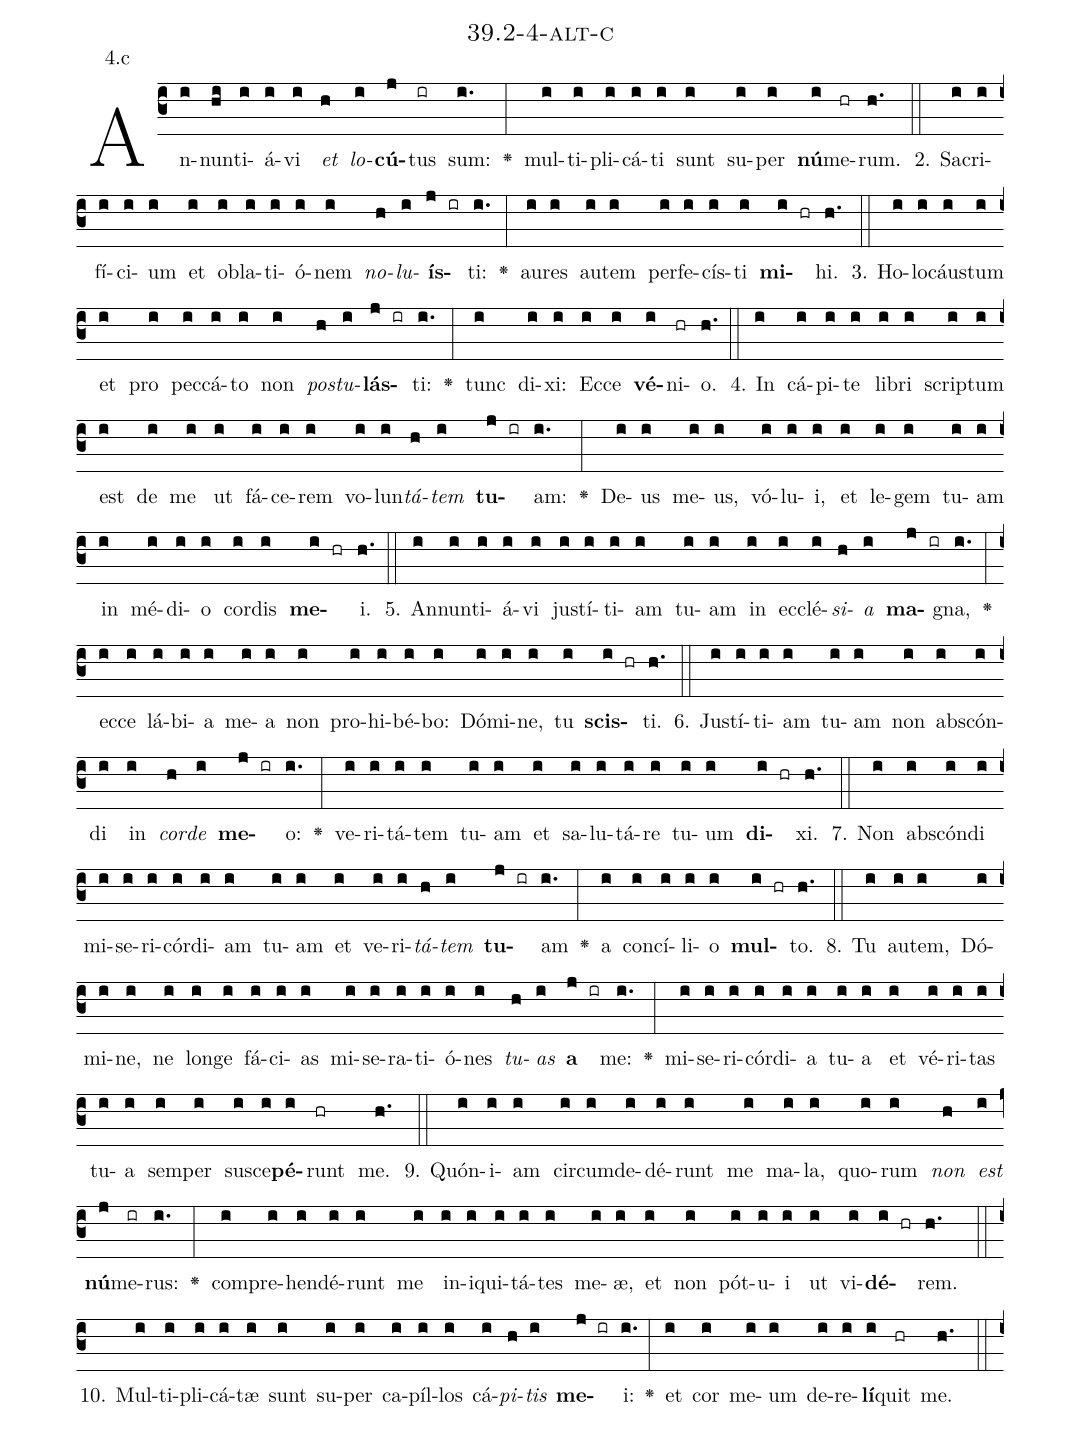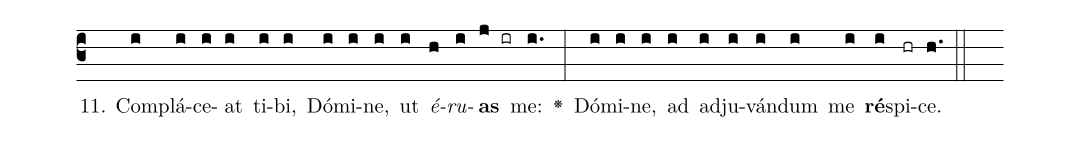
name: 39.2-4-alt-c;
annotation: 4.c;
%%
(c3)An(i)nun(hi)ti(i)á(i)vi(i) <i>et</i>(h) <i>lo</i>(i)<b>cú</b>(j)tus(ir) sum:(i.) <v>\greheightstar</v>(:) mul(i)ti(i)pli(i)cá(i)ti(i) sunt(i) su(i)per(i) <b>nú</b>(i)me(hr)rum.(h.) (::)
2. Sa(i)cri(i)fí(i)ci(i)um(i) et(i) ob(i)la(i)ti(i)ó(i)nem(i) <i>no</i>(h)<i>lu</i>(i)<b>ís</b>(j ir)ti:(i.) <v>\greheightstar</v>(:) au(i)res(i) au(i)tem(i) per(i)fe(i)cís(i)ti(i) <b>mi</b>(i hr)hi.(h.) (::)
3. Ho(i)lo(i)cáus(i)tum(i) et(i) pro(i) pec(i)cá(i)to(i) non(i) <i>pos</i>(h)<i>tu</i>(i)<b>lás</b>(j ir)ti:(i.) <v>\greheightstar</v>(:) tunc(i) di(i)xi:(i) Ec(i)ce(i) <b>vé</b>(i)ni(hr)o.(h.) (::)
4. In(i) cá(i)pi(i)te(i) li(i)bri(i) scrip(i)tum(i) est(i) de(i) me(i) ut(i) fá(i)ce(i)rem(i) vo(i)lun(i)<i>tá</i>(h)<i>tem</i>(i) <b>tu</b>(j ir)am:(i.) <v>\greheightstar</v>(:) De(i)us(i) me(i)us,(i) vó(i)lu(i)i,(i) et(i) le(i)gem(i) tu(i)am(i) in(i) mé(i)di(i)o(i) cor(i)dis(i) <b>me</b>(i hr)i.(h.) (::)
5. An(i)nun(i)ti(i)á(i)vi(i) jus(i)tí(i)ti(i)am(i) tu(i)am(i) in(i) ec(i)clé(i)<i>si</i>(h)<i>a</i>(i) <b>ma</b>(j ir)gna,(i.) <v>\greheightstar</v>(:) ec(i)ce(i) lá(i)bi(i)a(i) me(i)a(i) non(i) pro(i)hi(i)bé(i)bo:(i) Dó(i)mi(i)ne,(i) tu(i) <b>scis</b>(i hr)ti.(h.) (::)
6. Jus(i)tí(i)ti(i)am(i) tu(i)am(i) non(i) abs(i)cón(i)di(i) in(i) <i>cor</i>(h)<i>de</i>(i) <b>me</b>(j ir)o:(i.) <v>\greheightstar</v>(:) ve(i)ri(i)tá(i)tem(i) tu(i)am(i) et(i) sa(i)lu(i)tá(i)re(i) tu(i)um(i) <b>di</b>(i hr)xi.(h.) (::)
7. Non(i) abs(i)cón(i)di(i) mi(i)se(i)ri(i)cór(i)di(i)am(i) tu(i)am(i) et(i) ve(i)ri(i)<i>tá</i>(h)<i>tem</i>(i) <b>tu</b>(j ir)am(i.) <v>\greheightstar</v>(:) a(i) con(i)cí(i)li(i)o(i) <b>mul</b>(i hr)to.(h.) (::)
8. Tu(i) au(i)tem,(i) Dó(i)mi(i)ne,(i) ne(i) lon(i)ge(i) fá(i)ci(i)as(i) mi(i)se(i)ra(i)ti(i)ó(i)nes(i) <i>tu</i>(h)<i>as</i>(i) <b>a</b>(j ir) me:(i.) <v>\greheightstar</v>(:) mi(i)se(i)ri(i)cór(i)di(i)a(i) tu(i)a(i) et(i) vé(i)ri(i)tas(i) tu(i)a(i) sem(i)per(i) su(i)sce(i)<b>pé</b>(i)runt(hr) me.(h.) (::)
9. Quón(i)i(i)am(i) cir(i)cum(i)de(i)dé(i)runt(i) me(i) ma(i)la,(i) quo(i)rum(i) <i>non</i>(h) <i>est</i>(i) <b>nú</b>(j)me(ir)rus:(i.) <v>\greheightstar</v>(:) com(i)pre(i)hen(i)dé(i)runt(i) me(i) in(i)i(i)qui(i)tá(i)tes(i) me(i)æ,(i) et(i) non(i) pót(i)u(i)i(i) ut(i) vi(i)<b>dé</b>(i hr)rem.(h.) (::)
10. Mul(i)ti(i)pli(i)cá(i)tæ(i) sunt(i) su(i)per(i) ca(i)píl(i)los(i) cá(i)<i>pi</i>(h)<i>tis</i>(i) <b>me</b>(j ir)i:(i.) <v>\greheightstar</v>(:) et(i) cor(i) me(i)um(i) de(i)re(i)<b>lí</b>(i)quit(hr) me.(h.) (::)
11. Com(i)plá(i)ce(i)at(i) ti(i)bi,(i) Dó(i)mi(i)ne,(i) ut(i) <i>é</i>(h)<i>ru</i>(i)<b>as</b>(j ir) me:(i.) <v>\greheightstar</v>(:) Dó(i)mi(i)ne,(i) ad(i) ad(i)ju(i)ván(i)dum(i) me(i) <b>ré</b>(i)spi(hr)ce.(h.) (::)
